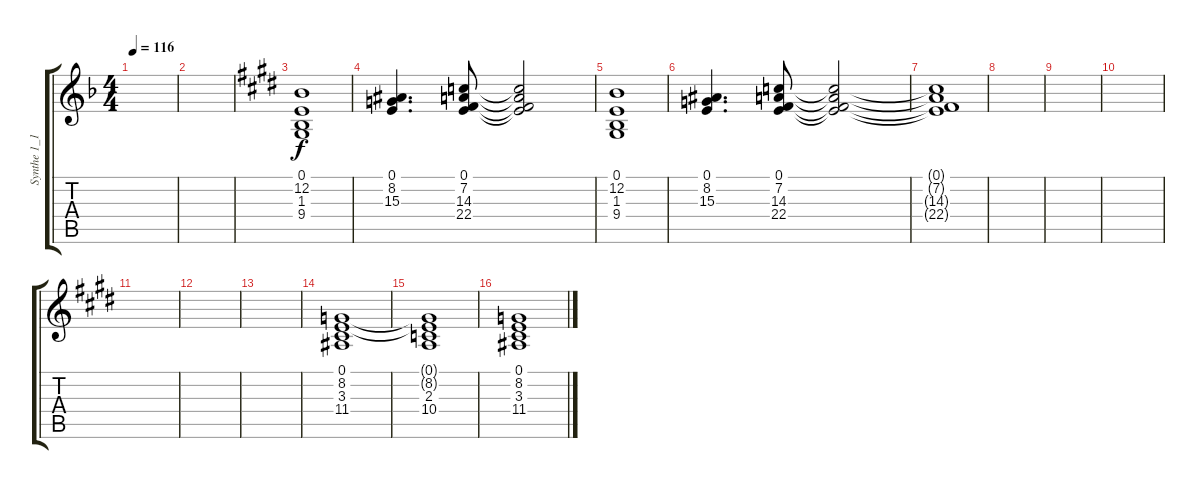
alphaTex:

\track ("Synthe 1_1" "Synthe 1_1") {instrument synthstrings1}
\staff {score tabs}
\tuning (E4 B3 G3 D3 A2 E2) {hide}
\ts (4 4)
\tempo 116
\clef g2
\ks f
|
|
\ks e
(0.1 12.2 1.3 9.4).1 |
(0.1 8.2 15.3).4{d} (0.1 7.2 14.3 22.4).8 (0.1{t} 7.2{t} 14.3{t} 22.4{t}).2 |
(0.1 12.2 1.3 9.4).1 |
(0.1 8.2 15.3).4{d} (0.1 7.2 14.3 22.4).8 (0.1{t} 7.2{t} 14.3{t} 22.4{t}).2 |
(0.1{t} 7.2{t} 14.3{t} 22.4{t}).1 |
|
|
|
|
|
|
(0.1 8.2 3.3 11.4).1 |
(0.1{t} 8.2{t} 2.3 10.4).1 |
(0.1 8.2 3.3 11.4).1
